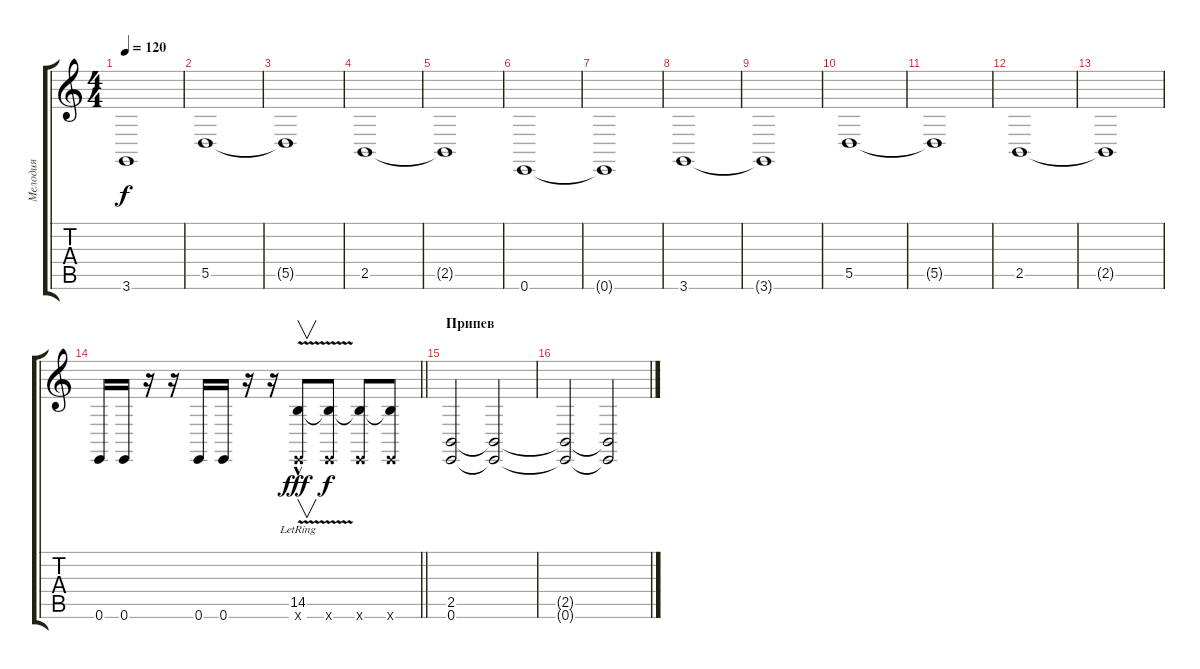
\track ("Мелодия" "Мелодия") {instrument stringensemble1}
\staff {score tabs}
\tuning (E4 B3 G3 D3 A2 E2) {hide}
\ts (4 4)
\tempo 120
\clef g2
\ks c
3.6{t}.1{dy f} |
5.5.1 |
5.5{t}.1 |
2.5.1 |
2.5{t}.1 |
0.6.1 |
0.6{t}.1 |
3.6.1 |
3.6{t}.1 |
5.5.1 |
5.5{t}.1 |
2.5.1 |
2.5{t}.1 |
\barLineRight lightlight
0.6.16 0.6.16 r.16 r.16 0.6.16 0.6.16 r.16 r.16 (14.5{v hac lr} 0.6{x}).8{v dy fff} (14.5{t} 0.6{x}).8{dy f} (14.5{t} 0.6{x}).8 (14.5{t} 0.6{x}).8 |
\section ("" "Припев")
(2.5 0.6).2 (2.5{t} 0.6{t}).2 |
(2.5{t} 0.6{t}).2 (2.5{t} 0.6{t}).2
